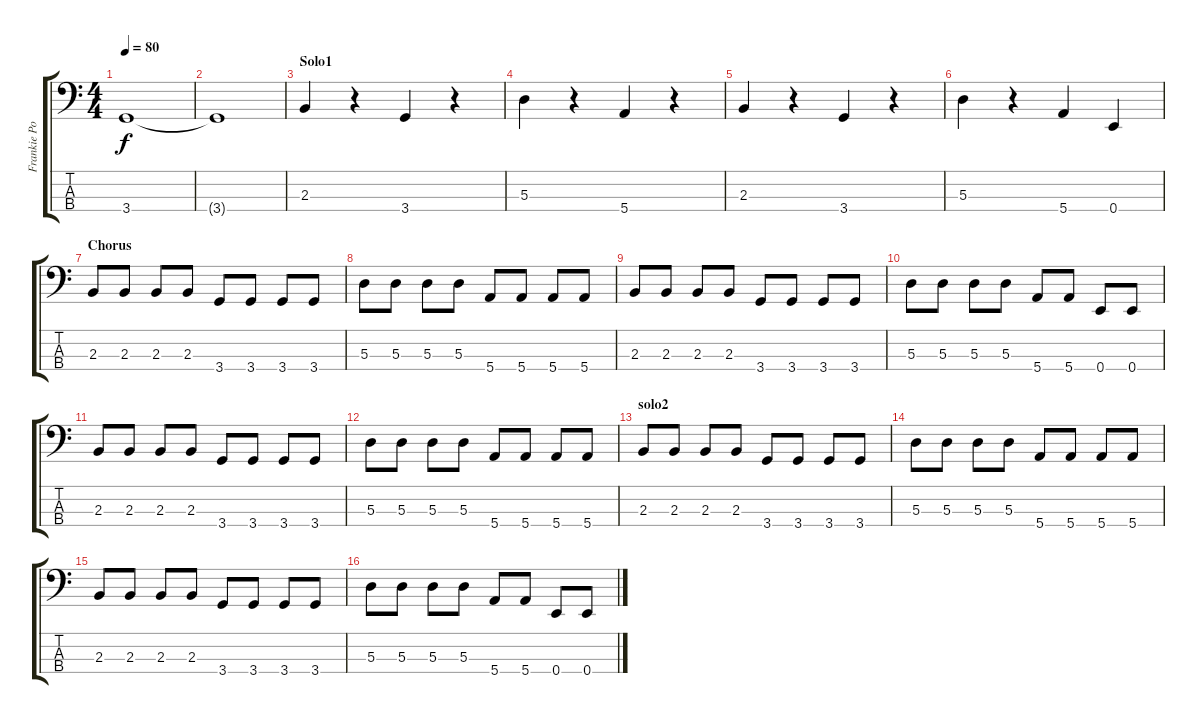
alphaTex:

\track ("Frankie Poullain" "Frankie Po") {instrument electricbasspick}
\staff {score tabs}
\tuning (G2 D2 A1 E1) {hide}
\ts (4 4)
\tempo 80
\clef f4
\ks c
3.4{t}.1{dy f} |
3.4{t}.1 |
\section ("" "Solo1")
2.3.4 r.4 3.4.4 r.4 |
5.3.4 r.4 5.4.4 r.4 |
2.3.4 r.4 3.4.4 r.4 |
5.3.4 r.4 5.4.4 0.4.4 |
\section ("" "Chorus")
2.3.8 2.3.8 2.3.8 2.3.8 3.4.8 3.4.8 3.4.8 3.4.8 |
5.3.8 5.3.8 5.3.8 5.3.8 5.4.8 5.4.8 5.4.8 5.4.8 |
2.3.8 2.3.8 2.3.8 2.3.8 3.4.8 3.4.8 3.4.8 3.4.8 |
5.3.8 5.3.8 5.3.8 5.3.8 5.4.8 5.4.8 0.4.8 0.4.8 |
2.3.8 2.3.8 2.3.8 2.3.8 3.4.8 3.4.8 3.4.8 3.4.8 |
5.3.8 5.3.8 5.3.8 5.3.8 5.4.8 5.4.8 5.4.8 5.4.8 |
\section ("" "solo2")
2.3.8 2.3.8 2.3.8 2.3.8 3.4.8 3.4.8 3.4.8 3.4.8 |
5.3.8 5.3.8 5.3.8 5.3.8 5.4.8 5.4.8 5.4.8 5.4.8 |
2.3.8 2.3.8 2.3.8 2.3.8 3.4.8 3.4.8 3.4.8 3.4.8 |
5.3.8 5.3.8 5.3.8 5.3.8 5.4.8 5.4.8 0.4.8 0.4.8
